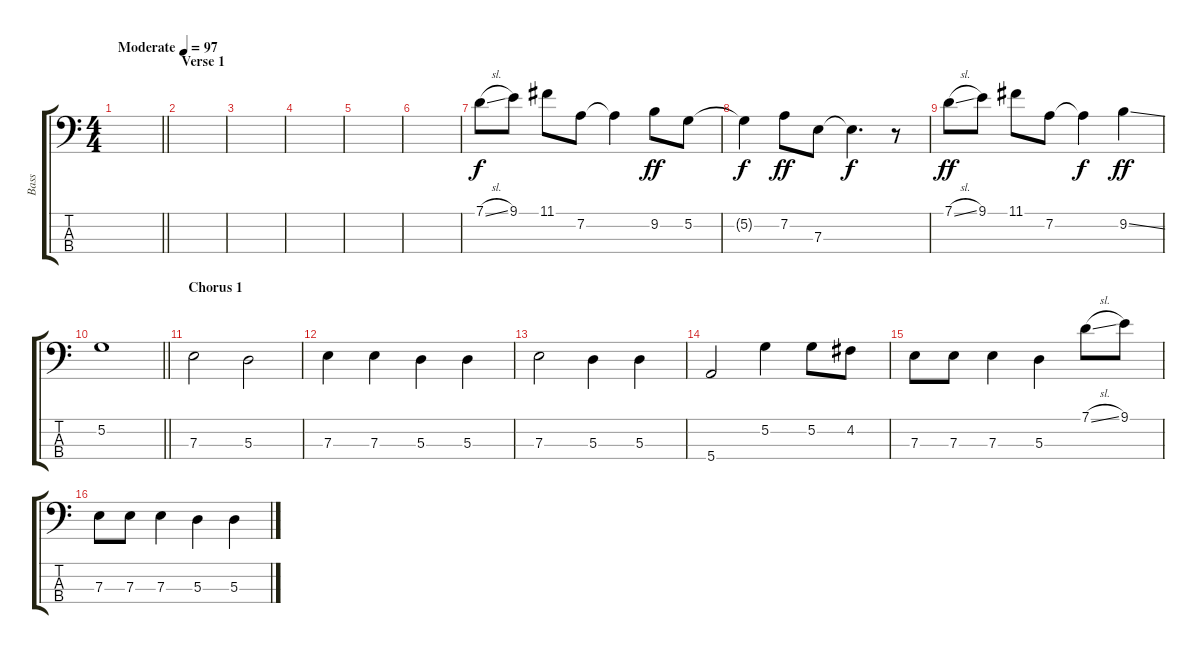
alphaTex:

\track ("Bass" "Bass") {instrument electricbassfinger}
\staff {score tabs}
\tuning (G2 D2 A1 E1) {hide}
\ts (4 4)
\tempo (97 "Moderate")
\clef f4
\barLineRight lightlight
\ks c
|
\section ("" "Verse 1")
|
|
|
|
|
7.1{sl}.8 9.1.8 11.1.8 7.2.8 7.2{t}.4{dy f} 9.2.8{dy ff} 5.2.8 |
5.2{t}.4{dy f} 7.2.8{dy ff} 7.3.8 7.3{t}.4{d dy f} r.8 |
7.1{sl}.8{dy ff} 9.1.8 11.1.8 7.2.8 7.2{t}.4{dy f} 9.2{ss}.4{dy ff} |
\barLineRight lightlight
5.2.1 |
\section ("" "Chorus 1")
7.3.2 5.3.2 |
7.3.4 7.3.4 5.3.4 5.3.4 |
7.3.2 5.3.4 5.3.4 |
5.4.2 5.2.4 5.2.8 4.2.8 |
7.3.8 7.3.8 7.3.4 5.3.4 7.1{sl}.8 9.1.8 |
7.3.8 7.3.8 7.3.4 5.3.4 5.3.4
